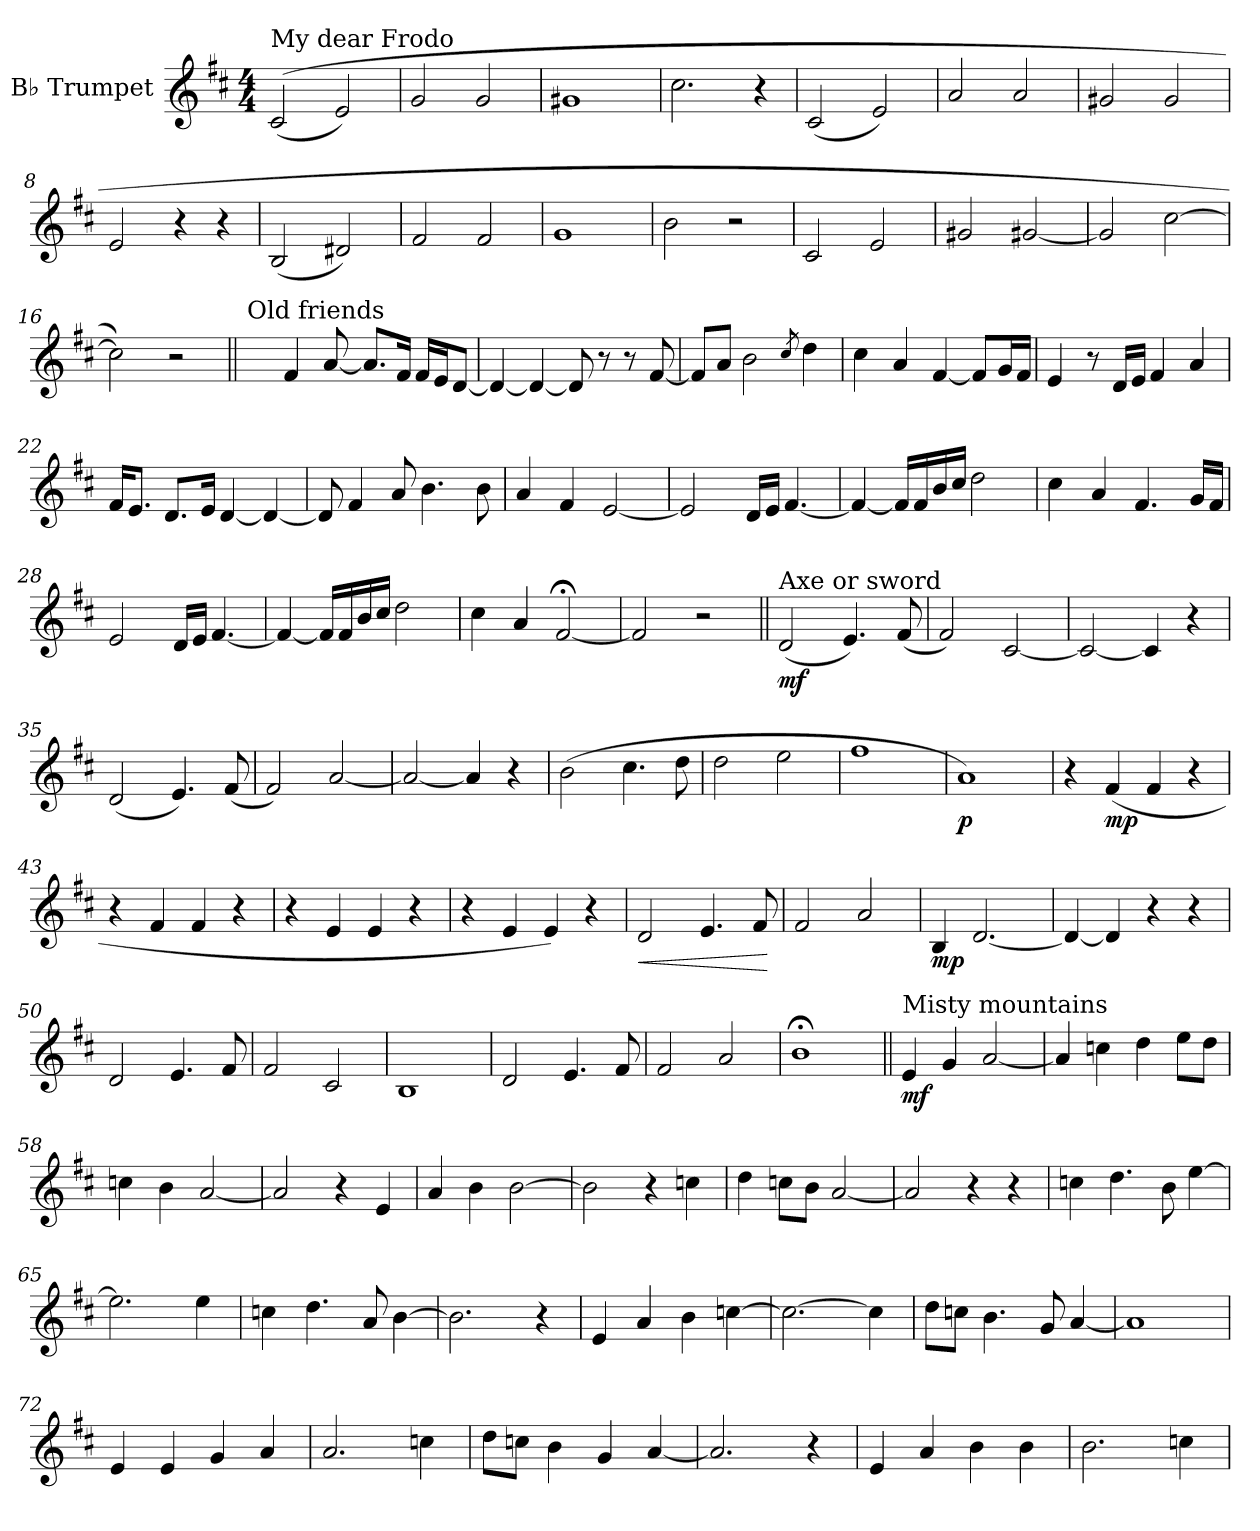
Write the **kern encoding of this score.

**kern	**dynam
*part1	*part1
*staff1	*staff1
*I"B♭ Trumpet	*
*I'B♭ Tpt.	*
*clefG2	*
*ITrd1c2	*
*k[]	*
*M4/4	*
*MM120	*
=1	=1
!LO:TX:a:t=My dear Frodo	!
((2B/	.
2d/)	.
=2	=2
2f/	.
2f/	.
=3	=3
1f#X	.
=4	=4
2.b\	.
4r	.
=5	=5
(2B/	.
2d/)	.
=6	=6
2g/	.
2g/	.
=7	=7
2f#X/	.
2f#/	.
=8	=8
2d/	.
4r	.
4r	.
=9	=9
(2A/	.
2c#X/)	.
=10	=10
2e/	.
2e/	.
=11	=11
1f	.
=12	=12
2a\	.
2r	.
=13	=13
2B/	.
2d/	.
!!LO:LB:g=z
=14	=14
2f#X/	.
[2f#X/	.
=15	=15
2f#/]	.
[2b\	.
=16	=16
2b\])	.
2r	.
=17||	=17||
*MM90	*
!LO:TX:a:t=Old friends	!
16c/LLyy	.
16d/JJ	.
4e/	.
[8g/	.
8.g/L]	.
16e/Jk	.
16e/LL	.
16d/J	.
[8c/J	.
=18	=18
4c/_	.
4c/_	.
8c/]	.
8r	.
8r	.
[8e/	.
=19	=19
8e/L]	.
8g/J	.
2a\	.
8qb/	.
4cc\	.
=20	=20
4b\	.
4g/	.
[4e/	.
8e/L]	.
16f/L	.
16e/JJ	.
!!LO:LB:g=z
=21	=21
4d/	.
8r	.
16c/LL	.
16d/JJ	.
4e/	.
4g/	.
=22	=22
16e/KL	.
8.d/J	.
8.c/L	.
16d/Jk	.
[4c/	.
4c/_	.
=23	=23
8c/]	.
4e/	.
8g/	.
4.a\	.
8a\	.
=24	=24
4g/	.
4e/	.
[2d/	.
=25	=25
2d/]	.
16c/LL	.
16d/JJ	.
[4.e/	.
=26	=26
4e/_	.
16e/LL]	.
16e/	.
16a/	.
16b/JJ	.
2cc\	.
=27	=27
4b\	.
4g/	.
4.e/	.
16f/LL	.
16e/JJ	.
!!LO:LB:g=z
=28	=28
2d/	.
16c/LL	.
16d/JJ	.
[4.e/	.
=29	=29
4e/_	.
16e/LL]	.
16e/	.
16a/	.
16b/JJ	.
2cc\	.
=30	=30
4b\	.
4g/	.
[2e;</	.
=31	=31
2e/]	.
2r	.
=32||	=32||
*MM120	*
!LO:TX:a:t=Axe or sword	!
!	!LO:DY:b
(2c/	mf
4.d/)	.
(8e/	.
=33	=33
2e/)	.
[2B/	.
=34	=34
2B/_	.
4B/]	.
4r	.
=35	=35
(2c/	.
4.d/)	.
(8e/	.
=36	=36
2e/)	.
[2g/	.
=37	=37
2g/_	.
4g/]	.
4r	.
!!LO:LB:g=z
=38	=38
(2a\	.
4.b\	.
8cc\	.
=39	=39
2cc\	.
2dd\	.
=40	=40
1ee	.
=41	=41
!	!LO:DY:b
1g)	p
=42	=42
4r	.
!	!LO:DY:b
(4e/	mp
4e/	.
4r	.
=43	=43
4r	.
4e/	.
4e/	.
4r	.
=44	=44
4r	.
4d/	.
4d/	.
4r	.
=45	=45
4r	.
4d/	.
4d/)	.
4r	.
=46	=46
!	!LO:HP:b
2c/	<
4.d/	.
8e/	.
.	[
=47	=47
2e/	.
2g/	.
=48	=48
!	!LO:DY:b
4A/	mp
[2.c/	.
!!LO:LB:g=z
=49	=49
4c/_	.
4c/]	.
4r	.
4r	.
=50	=50
2c/	.
4.d/	.
8e/	.
=51	=51
2e/	.
2B/	.
=52	=52
1A	.
=53	=53
2c/	.
4.d/	.
8e/	.
=54	=54
2e/	.
2g/	.
=55	=55
1a;<Z	.
=56||	=56||
*MM105	*
!LO:TX:a:t=Misty mountains	!
!	!LO:DY:b
4d/	mf
4f/	.
[2g/	.
=57	=57
4g/]	.
4b-X\	.
4cc\	.
8dd\L	.
8cc\J	.
=58	=58
4b-X\	.
4a\	.
[2g/	.
=59	=59
2g/]	.
4r	.
4d/	.
!!LO:LB:g=z
=60	=60
4g/	.
4a\	.
[2a\	.
=61	=61
2a\]	.
4r	.
4b-X\	.
=62	=62
4cc\	.
8b-X\L	.
8a\J	.
[2g/	.
=63	=63
2g/]	.
4r	.
4r	.
=64	=64
4b-X\	.
4.cc\	.
8a\	.
[4dd\	.
=65	=65
2.dd\]	.
4dd\	.
=66	=66
4b-X\	.
4.cc\	.
8g/	.
[4a\	.
=67	=67
2.a\]	.
4r	.
=68	=68
4d/	.
4g/	.
4a\	.
[4b-X\	.
=69	=69
2.b-\_	.
4b-\]	.
!!LO:LB:g=z
=70	=70
8cc\L	.
8b-X\J	.
4.a\	.
8f/	.
[4g/	.
=71	=71
1g]	.
=72	=72
4d/	.
4d/	.
4f/	.
4g/	.
=73	=73
2.g/	.
4b-X\	.
=74	=74
8cc\L	.
8b-X\J	.
4a\	.
4f/	.
[4g/	.
=75	=75
2.g/]	.
4r	.
=76	=76
4d/	.
4g/	.
4a\	.
4a\	.
=77	=77
2.a\	.
4b-X\	.
=	=
*-	*-
